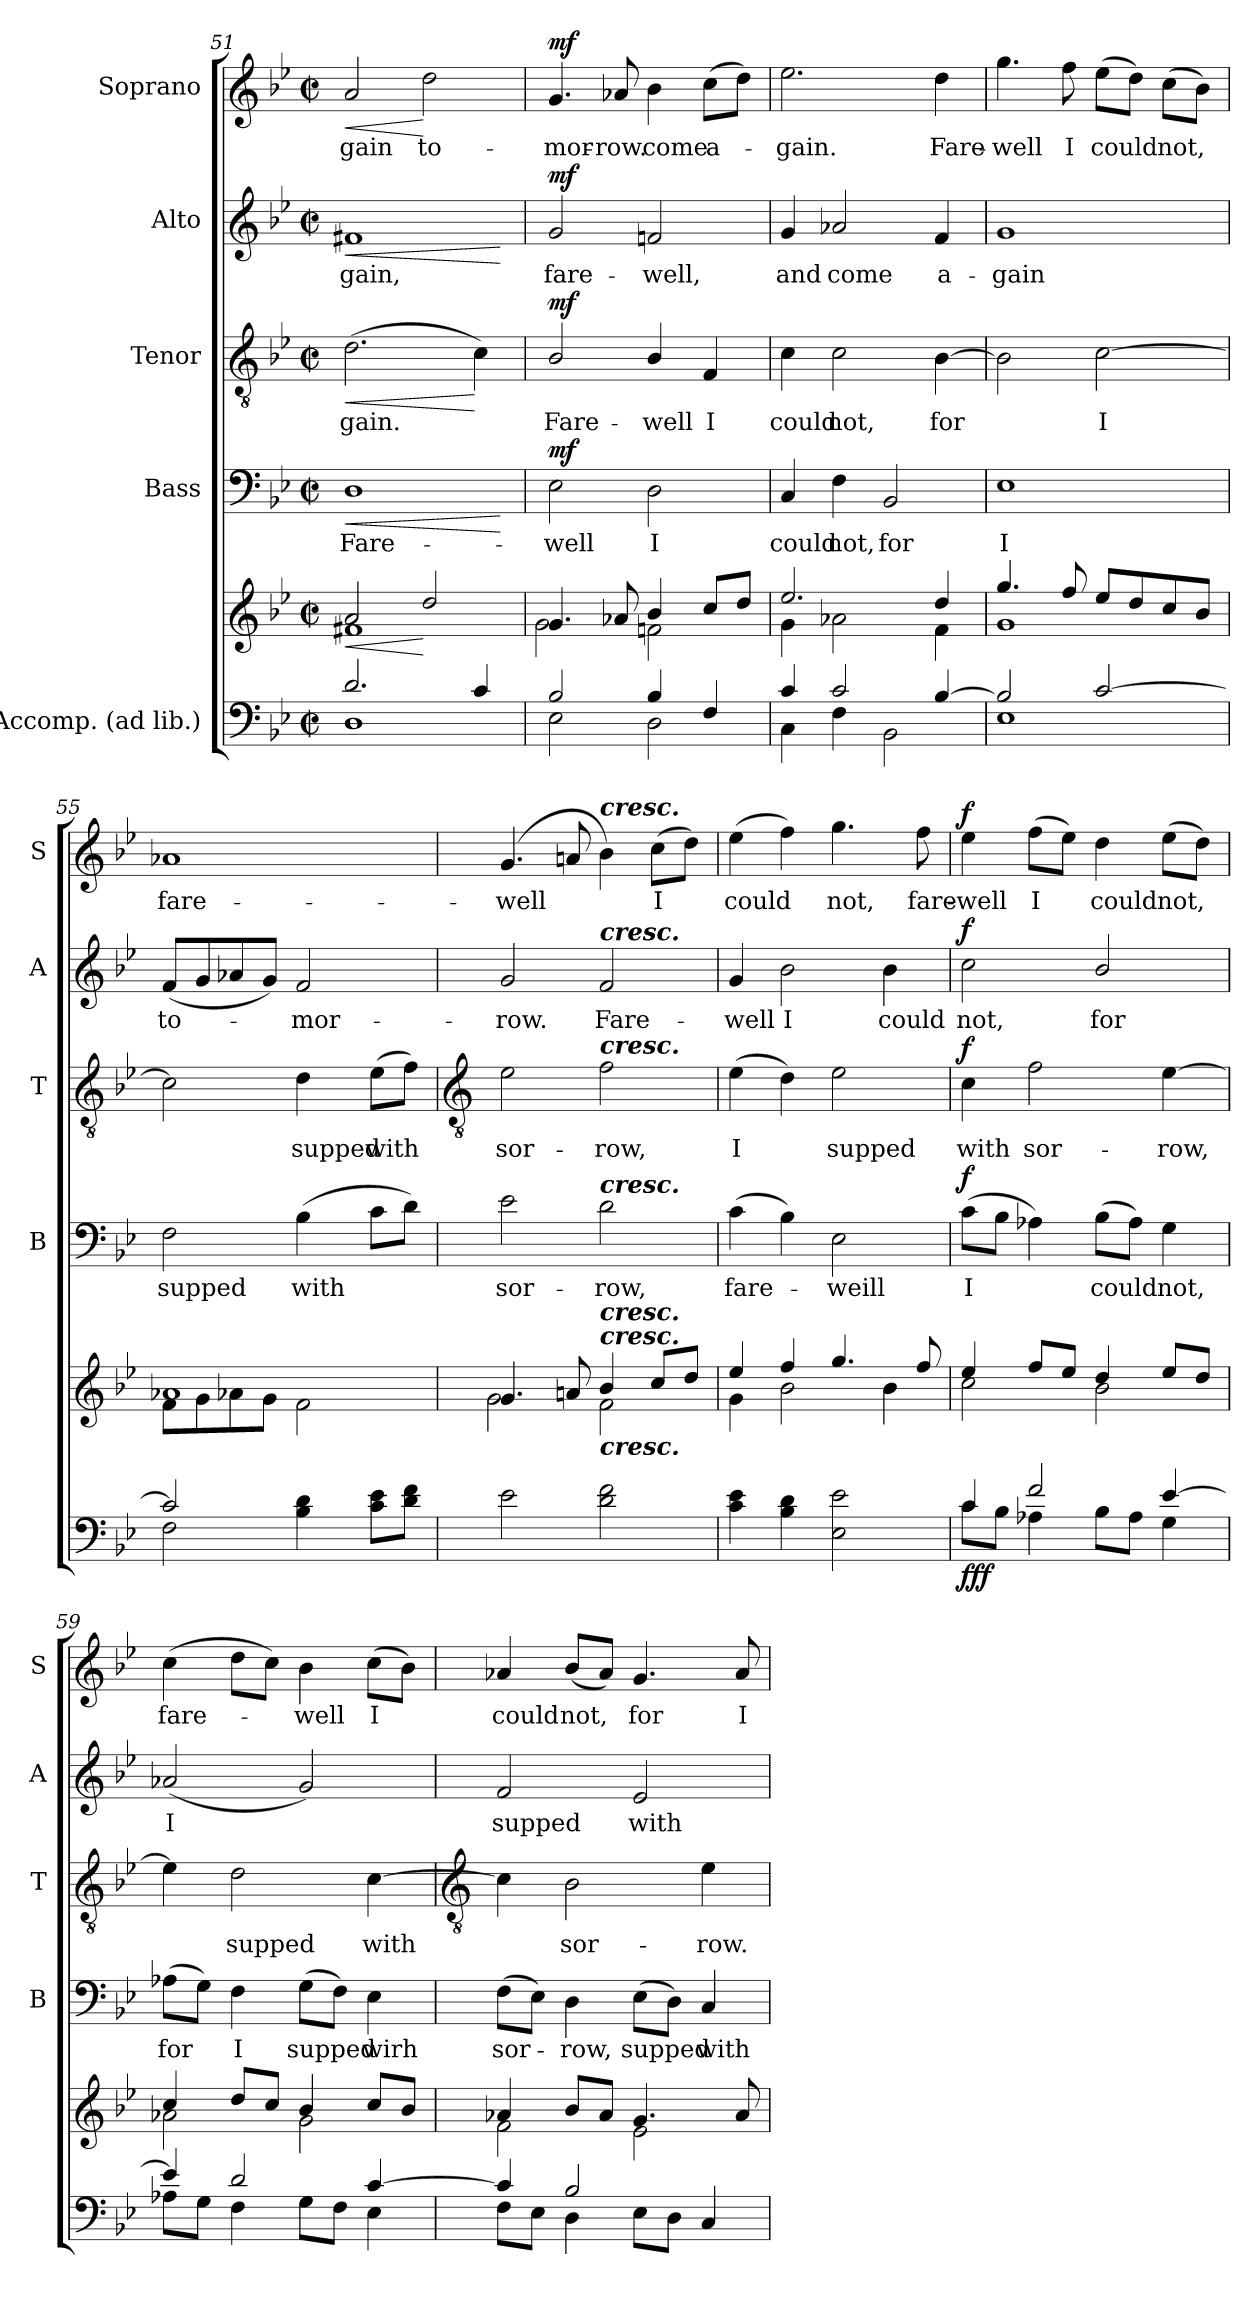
**kern	**kern	**dynam	**kern	**text	**dynam	**kern	**text	**dynam	**kern	**text	**dynam	**kern	**text	**dynam
*part5	*part5	*part5	*part4	*part4	*part4	*part3	*part3	*part3	*part2	*part2	*part2	*part1	*part1	*part1
*staff6	*staff5	*staff5/6	*staff4	*staff4	*staff4	*staff3	*staff3	*staff3	*staff2	*staff2	*staff2	*staff1	*staff1	*staff1
*I"Accomp. (ad lib.)	*	*	*I"Bass	*	*	*I"Tenor	*	*	*I"Alto	*	*	*I"Soprano	*	*
*	*	*	*I'B	*	*	*I'T	*	*	*I'A	*	*	*I'S	*	*
!!LO:LB:g=z
*clefF4	*clefG2	*	*clefF4	*	*	*clefGv2	*	*	*clefG2	*	*	*clefG2	*	*
*k[b-e-]	*k[b-e-]	*	*k[b-e-]	*	*	*k[b-e-]	*	*	*k[b-e-]	*	*	*k[b-e-]	*	*
*B-:	*B-:	*	*B-:	*	*	*B-:	*	*	*B-:	*	*	*B-:	*	*
*M2/2	*M2/2	*	*M2/2	*	*	*M2/2	*	*	*M2/2	*	*	*M2/2	*	*
*met(c|)	*met(c|)	*	*met(c|)	*	*	*met(c|)	*	*	*met(c|)	*	*	*met(c|)	*	*
=51	=51	=51	=51	=51	=51	=51	=51	=51	=51	=51	=51	=51	=51	=51
*^	*	*	*	*	*	*	*	*	*	*	*	*	*	*
!	!	!	!LO:HP:b	!	!LO:LY:b	!LO:HP:b	!	!LO:LY:b	!LO:HP:b	!	!LO:LY:b	!LO:HP:b	!	!LO:LY:b	!LO:HP:b
*	*	*^	*	*	*	*	*	*	*	*	*	*	*	*	*
2.d/	1D\	2a/	1f#X\	<	1D	Fare-	<	(>2.d	-gain.	<	1f#X	-gain,	<	2a	gain	<
!	!	!	!	!	!	!	!	!	!	!	!	!	!	!	!LO:LY:b	!
.	.	2dd/	.	[	.	.	.	.	.	.	.	.	.	2dd	to-	[
4c/	.	.	.	.	.	.	.	4c)	.	[	.	.	.	.	.	.
*v	*v	*	*	*	*	*	*	*	*	*	*	*	*	*	*	*
*	*v	*v	*	*	*	*	*	*	*	*	*	*	*	*	*
.	.	.	.	.	[	.	.	.	.	.	[	.	.	.
=52	=52	=52	=52	=52	=52	=52	=52	=52	=52	=52	=52	=52	=52	=52
*^	*^	*	*	*	*	*	*	*	*	*	*	*	*	*
!	!	!	!	!LO:DY:b=2	!	!LO:LY:b	!	!	!LO:LY:b	!	!	!LO:LY:b	!	!	!LO:LY:b	!
!	!	!	!	!LO:DY:n=1:b=2	!	!	!	!	!	!	!	!	!	!	!	!
!	!	!	!	!LO:DY:n=2:b	!	!	!	!	!	!	!	!	!	!	!	!
!	!	!	!	!LO:DY:n=3:b	!	!	!LO:DY:b	!	!	!LO:DY:b	!	!	!LO:DY:b	!	!	!LO:DY:b
2B-/	2E-\	4.g/	2g\	mf mf mf mf	2E-	well	mf	2B-/	Fare-	mf	2g	fare-	mf	4.g	mor-	mf
!	!	!	!	!	!	!	!	!	!	!	!	!	!	!	!LO:LY:b	!
.	.	8a-X/	.	.	.	.	.	.	.	.	.	.	.	8a-X	-row.	.
!	!	!	!	!	!	!LO:LY:b	!	!	!LO:LY:b	!	!	!LO:LY:b	!	!	!LO:LY:b	!
4B-/	2D\	4b-/	2fn\	.	2D	I	.	4B-/	-well	.	2fn	-well,	.	4b-	come	.
!	!	!	!	!	!	!	!	!	!LO:LY:b	!	!	!	!	!	!LO:LY:b	!
4F/	.	8cc/L	.	.	.	.	.	4F	I	.	.	.	.	(>8ccL	a-	.
.	.	8dd/J	.	.	.	.	.	.	.	.	.	.	.	8ddJ)	.	.
=53	=53	=53	=53	=53	=53	=53	=53	=53	=53	=53	=53	=53	=53	=53	=53	=53
!	!	!	!	!	!	!LO:LY:b	!	!	!LO:LY:b	!	!	!LO:LY:b	!	!	!LO:LY:b	!
4c/	4C\	2.ee-/	4g\	.	4C	could	.	4c	could	.	4g	and	.	2.ee-	gain.	.
!	!	!	!	!	!	!LO:LY:b	!	!	!LO:LY:b	!	!	!LO:LY:b	!	!	!	!
2c/	4F\	.	2a-X\	.	4F	not,	.	2c	not,	.	2a-X	come	.	.	.	.
!	!	!	!	!	!	!LO:LY:b	!	!	!	!	!	!	!	!	!	!
.	2BB-\	.	.	.	2BB-	for	.	.	.	.	.	.	.	.	.	.
!	!	!	!	!	!	!	!	!	!LO:LY:b	!	!	!LO:LY:b	!	!	!LO:LY:b	!
[4B-/	.	4dd/	4f\	.	.	.	.	[4B-	for	.	4f	a-	.	4dd	Fare-	.
=54	=54	=54	=54	=54	=54	=54	=54	=54	=54	=54	=54	=54	=54	=54	=54	=54
!	!	!	!	!	!	!LO:LY:b	!	!	!	!	!	!LO:LY:b	!	!	!LO:LY:b	!
2B-/]	1E-\	4.gg/	1g\	.	1E-	I	.	2B-]	.	.	1g	-gain	.	4.gg	-well	.
!	!	!	!	!	!	!	!	!	!	!	!	!	!	!	!LO:LY:b	!
.	.	8ff/	.	.	.	.	.	.	.	.	.	.	.	8ff	I	.
!	!	!	!	!	!	!	!	!	!LO:LY:b	!	!	!	!	!	!LO:LY:b	!
[2c/	.	8ee-/L	.	.	.	.	.	[2c	I	.	.	.	.	(>8ee-L	could	.
.	.	8dd/	.	.	.	.	.	.	.	.	.	.	.	8ddJ)	.	.
!	!	!	!	!	!	!	!	!	!	!	!	!	!	!	!LO:LY:b	!
.	.	8cc/	.	.	.	.	.	.	.	.	.	.	.	(>8ccL	not,	.
.	.	8b-/J	.	.	.	.	.	.	.	.	.	.	.	8b-J)	.	.
=55	=55	=55	=55	=55	=55	=55	=55	=55	=55	=55	=55	=55	=55	=55	=55	=55
!	!	!	!	!	!	!LO:LY:b	!	!	!	!	!	!LO:LY:b	!	!	!LO:LY:b	!
2c/]	2F\	1a-X/	8f\L	.	2F	supped	.	2c]	.	.	(<8fL	to-	.	1a-X	fare-	.
.	.	.	8g\	.	.	.	.	.	.	.	8g	.	.	.	.	.
.	.	.	8a-X\	.	.	.	.	.	.	.	8a-X	.	.	.	.	.
.	.	.	8g\J	.	.	.	.	.	.	.	8gJ)	.	.	.	.	.
!	!	!	!	!	!	!LO:LY:b	!	!	!LO:LY:b	!	!	!LO:LY:b	!	!	!	!
2ryy	4B-\ 4d\	.	2f\	.	(>4B-	with	.	4d	supped	.	2f	mor-	.	.	.	.
!	!	!	!	!	!	!	!	!	!LO:LY:b	!	!	!	!	!	!	!
.	8c\ 8e-\L	.	.	.	8cL	.	.	(>8e-L	with	.	.	.	.	.	.	.
.	8d\ 8f\J	.	.	.	8dJ)	.	.	8fJ)	.	.	.	.	.	.	.	.
!!LO:LB:g=z
=56	=56	=56	=56	=56	=56	=56	=56	=56	=56	=56	=56	=56	=56	=56	=56	=56
*	*	*	*	*	*	*	*	*clefGv2	*	*	*	*	*	*	*	*
!	!	!	!	!	!	!LO:LY:b	!	!	!LO:LY:b	!	!	!LO:LY:b	!	!	!LO:LY:b	!
1ryy	2e-\	4.g/	2g\	.	2e-	sor-	.	2e-	sor-	.	2g	-row.	.	(<4.g	-well	.
.	.	8an/	.	.	.	.	.	.	.	.	.	.	.	8an	.	.
!	!	!	!	!	!	!	!	!	!	!	!	!	!	!LO:TX:a:Bi:t=cresc.	!	!
!	!	!	!	!	!	!	!	!	!	!	!LO:TX:a:Bi:t=cresc.	!	!	!	!	!
!	!	!	!	!	!	!	!	!LO:TX:a:Bi:t=cresc.	!	!	!	!	!	!	!	!
!	!	!	!	!	!LO:TX:a:Bi:t=cresc.	!	!	!	!	!	!	!	!	!	!	!
!	!	!LO:TX:a:Bi:t=cresc.	!	!	!	!	!	!	!	!	!	!	!	!	!	!
!	!	!LO:TX:a:Bi:t=cresc.	!	!	!	!	!	!	!	!	!	!	!	!	!	!
!	!LO:TX:a:Bi:t=cresc.	!	!	!	!	!	!	!	!	!	!	!	!	!	!	!
!	!	!	!	!	!	!LO:LY:b	!	!	!LO:LY:b	!	!	!LO:LY:b	!	!	!	!
.	2d\ 2f\	4b-/	2f\	.	2d	-row,	.	2f	-row,	.	2f	Fare-	.	4b-)	.	.
!	!	!	!	!	!	!	!	!	!	!	!	!	!	!	!LO:LY:b	!
.	.	8cc/L	.	.	.	.	.	.	.	.	.	.	.	(>8ccL	I	.
.	.	8dd/J	.	.	.	.	.	.	.	.	.	.	.	8ddJ)	.	.
=57	=57	=57	=57	=57	=57	=57	=57	=57	=57	=57	=57	=57	=57	=57	=57	=57
!	!	!	!	!	!	!LO:LY:b	!	!	!LO:LY:b	!	!	!LO:LY:b	!	!	!LO:LY:b	!
1ryy	4c\ 4e-\	4ee-/	4g\	.	(>4c	fare-	.	(>4e-	I	.	4g	-well	.	(>4ee-	could	.
!	!	!	!	!	!	!	!	!	!	!	!	!LO:LY:b	!	!	!	!
.	4B-\ 4d\	4ff/	2b-\	.	4B-)	.	.	4d)	.	.	2b-	I	.	4ff)	.	.
!	!	!	!	!	!	!LO:LY:b	!	!	!LO:LY:b	!	!	!	!	!	!LO:LY:b	!
.	2E-\ 2e-\	4.gg/	.	.	2E-	-weill	.	2e-	supped	.	.	.	.	4.gg	not,	.
!	!	!	!	!	!	!	!	!	!	!	!	!LO:LY:b	!	!	!	!
.	.	.	4b-\	.	.	.	.	.	.	.	4b-	could	.	.	.	.
!	!	!	!	!	!	!	!	!	!	!	!	!	!	!	!LO:LY:b	!
.	.	8ff/	.	.	.	.	.	.	.	.	.	.	.	8ff	fare-	.
=58	=58	=58	=58	=58	=58	=58	=58	=58	=58	=58	=58	=58	=58	=58	=58	=58
!	!	!	!	!LO:DY:b=2	!	!LO:LY:b	!	!	!LO:LY:b	!	!	!LO:LY:b	!	!	!LO:LY:b	!
!	!	!	!	!LO:DY:n=1:b	!	!	!	!	!	!	!	!	!	!	!	!
!	!	!	!	!LO:DY:n=2:b	!	!	!LO:DY:b	!	!	!LO:DY:b	!	!	!LO:DY:b	!	!	!LO:DY:b
4c/	8c\L	4ee-/	2cc\	f f f	(>8cL	I	f	4c	with	f	2cc	not,	f	4ee-	well	f
.	8B-\J	.	.	.	8B-J	.	.	.	.	.	.	.	.	.	.	.
!	!	!	!	!	!	!	!	!	!LO:LY:b	!	!	!	!	!	!LO:LY:b	!
2f/	4A-X\	8ff/L	.	.	4A-X)	.	.	2f	sor-	.	.	.	.	(>8ffL	I	.
.	.	8ee-/J	.	.	.	.	.	.	.	.	.	.	.	8ee-J)	.	.
!	!	!	!	!	!	!LO:LY:b	!	!	!	!	!	!LO:LY:b	!	!	!LO:LY:b	!
.	8B-\L	4dd/	2b-\	.	(>8B-L	could	.	.	.	.	2b-/	for	.	4dd	could	.
.	8A-\J	.	.	.	8A-J)	.	.	.	.	.	.	.	.	.	.	.
!	!	!	!	!	!	!LO:LY:b	!	!	!LO:LY:b	!	!	!	!	!	!LO:LY:b	!
[4e-/	4G\	8ee-/L	.	.	4G	not,	.	[4e-	-row,	.	.	.	.	(>8ee-L	not,	.
.	.	8dd/J	.	.	.	.	.	.	.	.	.	.	.	8ddJ)	.	.
=59	=59	=59	=59	=59	=59	=59	=59	=59	=59	=59	=59	=59	=59	=59	=59	=59
!	!	!	!	!	!	!LO:LY:b	!	!	!	!	!	!LO:LY:b	!	!	!LO:LY:b	!
4e-/]	8A-X\L	4cc/	2a-X\	.	(>8A-XL	for	.	4e-]	.	.	(<2a-X	I	.	(>4cc	fare-	.
.	8G\J	.	.	.	8GJ)	.	.	.	.	.	.	.	.	.	.	.
!	!	!	!	!	!	!LO:LY:b	!	!	!LO:LY:b	!	!	!	!	!	!	!
2d/	4F\	8dd/L	.	.	4F	I	.	2d	supped	.	.	.	.	8ddL	.	.
.	.	8cc/J	.	.	.	.	.	.	.	.	.	.	.	8ccJ)	.	.
!	!	!	!	!	!	!LO:LY:b	!	!	!	!	!	!	!	!	!LO:LY:b	!
.	8G\L	4b-/	2g\	.	(>8GL	supped	.	.	.	.	2g)	.	.	4b-	well	.
.	8F\J	.	.	.	8FJ)	.	.	.	.	.	.	.	.	.	.	.
!	!	!	!	!	!	!LO:LY:b	!	!	!LO:LY:b	!	!	!	!	!	!LO:LY:b	!
[4c/	4E-\	8cc/L	.	.	4E-	wirh	.	[4c	with	.	.	.	.	(>8ccL	I	.
.	.	8b-/J	.	.	.	.	.	.	.	.	.	.	.	8b-J)	.	.
!!LO:LB:g=z
=60	=60	=60	=60	=60	=60	=60	=60	=60	=60	=60	=60	=60	=60	=60	=60	=60
*	*	*	*	*	*	*	*	*clefGv2	*	*	*	*	*	*	*	*
!	!	!	!	!	!	!LO:LY:b	!	!	!	!	!	!LO:LY:b	!	!	!LO:LY:b	!
4c/]	8F\L	4a-X/	2f\	.	(>8FL	sor-	.	4c]	.	.	2f	supped	.	4a-X	could	.
.	8E-\J	.	.	.	8E-J)	.	.	.	.	.	.	.	.	.	.	.
!	!	!	!	!	!	!LO:LY:b	!	!	!LO:LY:b	!	!	!	!	!	!LO:LY:b	!
2B-/	4D\	8b-/L	.	.	4D	-row,	.	2B-	sor-	.	.	.	.	(<8b-L	not,	.
.	.	8a-/J	.	.	.	.	.	.	.	.	.	.	.	8a-J)	.	.
!	!	!	!	!	!	!LO:LY:b	!	!	!	!	!	!LO:LY:b	!	!	!LO:LY:b	!
.	8E-\L	4.g/	2e-\	.	(>8E-L	supped	.	.	.	.	2e-	with	.	4.g	for	.
.	8D\J	.	.	.	8DJ)	.	.	.	.	.	.	.	.	.	.	.
!	!	!	!	!	!	!LO:LY:b	!	!	!LO:LY:b	!	!	!	!	!	!	!
4C/	4ryy	.	.	.	4C	with	.	4e-	-row.	.	.	.	.	.	.	.
!	!	!	!	!	!	!	!	!	!	!	!	!	!	!	!LO:LY:b	!
.	.	8a-/	.	.	.	.	.	.	.	.	.	.	.	8a-	I	.
*v	*v	*	*	*	*	*	*	*	*	*	*	*	*	*	*	*
*	*v	*v	*	*	*	*	*	*	*	*	*	*	*	*	*
=	=	=	=	=	=	=	=	=	=	=	=	=	=	=
*-	*-	*-	*-	*-	*-	*-	*-	*-	*-	*-	*-	*-	*-	*-
